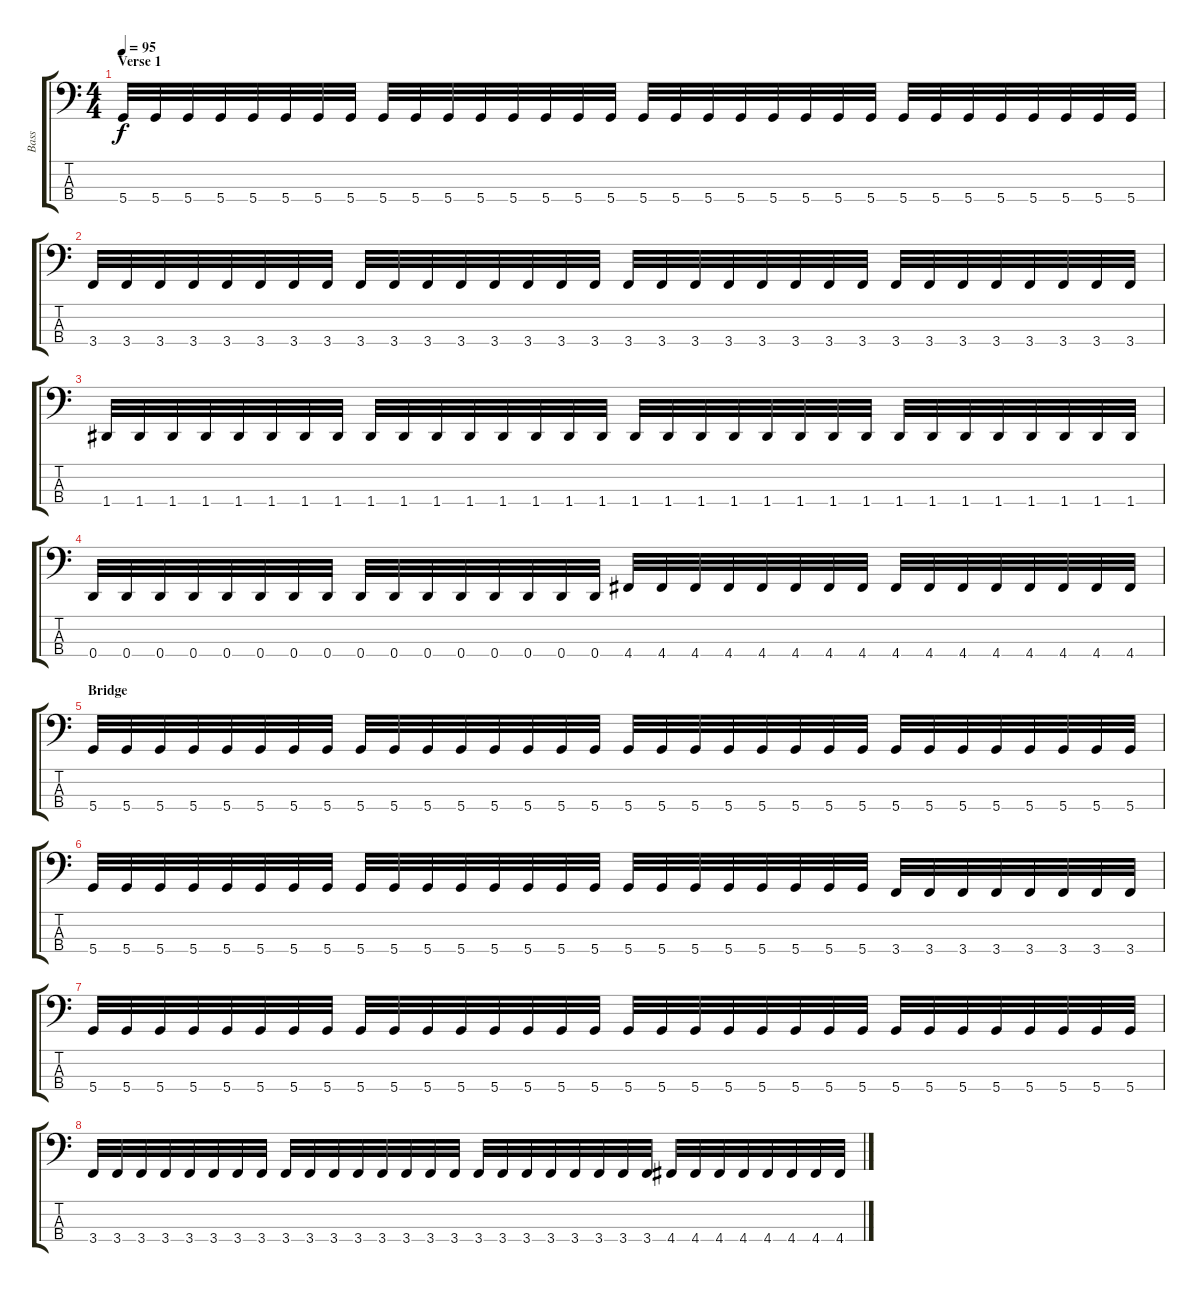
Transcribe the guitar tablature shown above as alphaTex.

\track ("Bass" "Bass") {instrument electricbasspick}
\staff {score tabs}
\tuning (F2 C2 G1 D1) {hide}
\ts (4 4)
\section ("" "Verse 1")
\tempo 95
\clef f4
\ks c
5.4.32{dy f} 5.4.32 5.4.32 5.4.32 5.4.32 5.4.32 5.4.32 5.4.32 5.4.32 5.4.32 5.4.32 5.4.32 5.4.32 5.4.32 5.4.32 5.4.32 5.4.32 5.4.32 5.4.32 5.4.32 5.4.32 5.4.32 5.4.32 5.4.32 5.4.32 5.4.32 5.4.32 5.4.32 5.4.32 5.4.32 5.4.32 5.4.32 |
3.4.32 3.4.32 3.4.32 3.4.32 3.4.32 3.4.32 3.4.32 3.4.32 3.4.32 3.4.32 3.4.32 3.4.32 3.4.32 3.4.32 3.4.32 3.4.32 3.4.32 3.4.32 3.4.32 3.4.32 3.4.32 3.4.32 3.4.32 3.4.32 3.4.32 3.4.32 3.4.32 3.4.32 3.4.32 3.4.32 3.4.32 3.4.32 |
1.4.32 1.4.32 1.4.32 1.4.32 1.4.32 1.4.32 1.4.32 1.4.32 1.4.32 1.4.32 1.4.32 1.4.32 1.4.32 1.4.32 1.4.32 1.4.32 1.4.32 1.4.32 1.4.32 1.4.32 1.4.32 1.4.32 1.4.32 1.4.32 1.4.32 1.4.32 1.4.32 1.4.32 1.4.32 1.4.32 1.4.32 1.4.32 |
0.4.32 0.4.32 0.4.32 0.4.32 0.4.32 0.4.32 0.4.32 0.4.32 0.4.32 0.4.32 0.4.32 0.4.32 0.4.32 0.4.32 0.4.32 0.4.32 4.4.32 4.4.32 4.4.32 4.4.32 4.4.32 4.4.32 4.4.32 4.4.32 4.4.32 4.4.32 4.4.32 4.4.32 4.4.32 4.4.32 4.4.32 4.4.32 |
\section ("" "Bridge")
5.4.32 5.4.32 5.4.32 5.4.32 5.4.32 5.4.32 5.4.32 5.4.32 5.4.32 5.4.32 5.4.32 5.4.32 5.4.32 5.4.32 5.4.32 5.4.32 5.4.32 5.4.32 5.4.32 5.4.32 5.4.32 5.4.32 5.4.32 5.4.32 5.4.32 5.4.32 5.4.32 5.4.32 5.4.32 5.4.32 5.4.32 5.4.32 |
5.4.32 5.4.32 5.4.32 5.4.32 5.4.32 5.4.32 5.4.32 5.4.32 5.4.32 5.4.32 5.4.32 5.4.32 5.4.32 5.4.32 5.4.32 5.4.32 5.4.32 5.4.32 5.4.32 5.4.32 5.4.32 5.4.32 5.4.32 5.4.32 3.4.32 3.4.32 3.4.32 3.4.32 3.4.32 3.4.32 3.4.32 3.4.32 |
5.4.32 5.4.32 5.4.32 5.4.32 5.4.32 5.4.32 5.4.32 5.4.32 5.4.32 5.4.32 5.4.32 5.4.32 5.4.32 5.4.32 5.4.32 5.4.32 5.4.32 5.4.32 5.4.32 5.4.32 5.4.32 5.4.32 5.4.32 5.4.32 5.4.32 5.4.32 5.4.32 5.4.32 5.4.32 5.4.32 5.4.32 5.4.32 |
3.4.32 3.4.32 3.4.32 3.4.32 3.4.32 3.4.32 3.4.32 3.4.32 3.4.32 3.4.32 3.4.32 3.4.32 3.4.32 3.4.32 3.4.32 3.4.32 3.4.32 3.4.32 3.4.32 3.4.32 3.4.32 3.4.32 3.4.32 3.4.32 4.4.32 4.4.32 4.4.32 4.4.32 4.4.32 4.4.32 4.4.32 4.4.32
